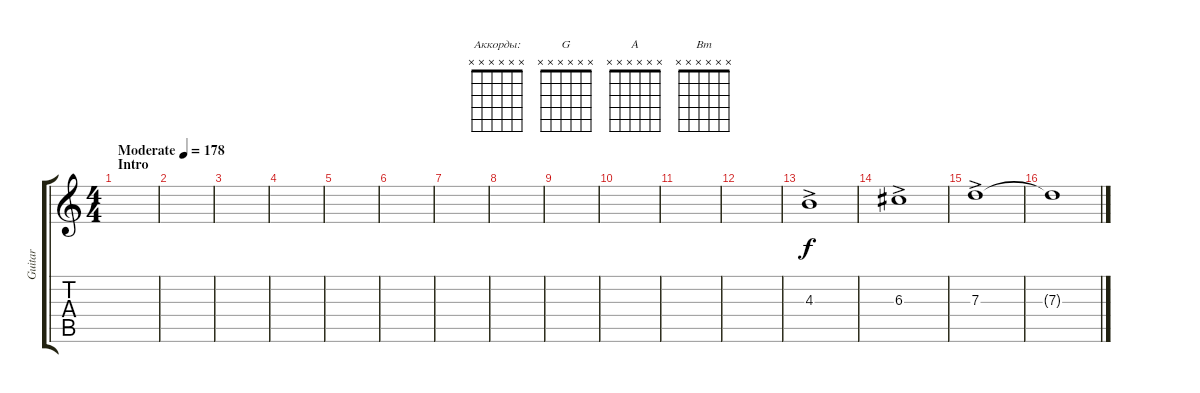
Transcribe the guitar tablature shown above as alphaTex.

\track ("Guitar" "Guitar") {instrument distortionguitar}
\staff {score tabs}
\tuning (E4 B3 G3 D3 A2 E2) {hide}
\chord ("Аккорды:" x x x x x x)
\chord ("G" x x x x x x)
\chord ("A" x x x x x x)
\chord ("Bm" x x x x x x)
\ts (4 4)
\section ("" "Intro")
\tempo (178 "Moderate")
\clef g2
\ks c
|
|
|
|
|
|
|
|
|
|
|
|
4.3{ac}.1 |
6.3{ac}.1 |
7.3{ac}.1 |
7.3{t}.1{dy f}
